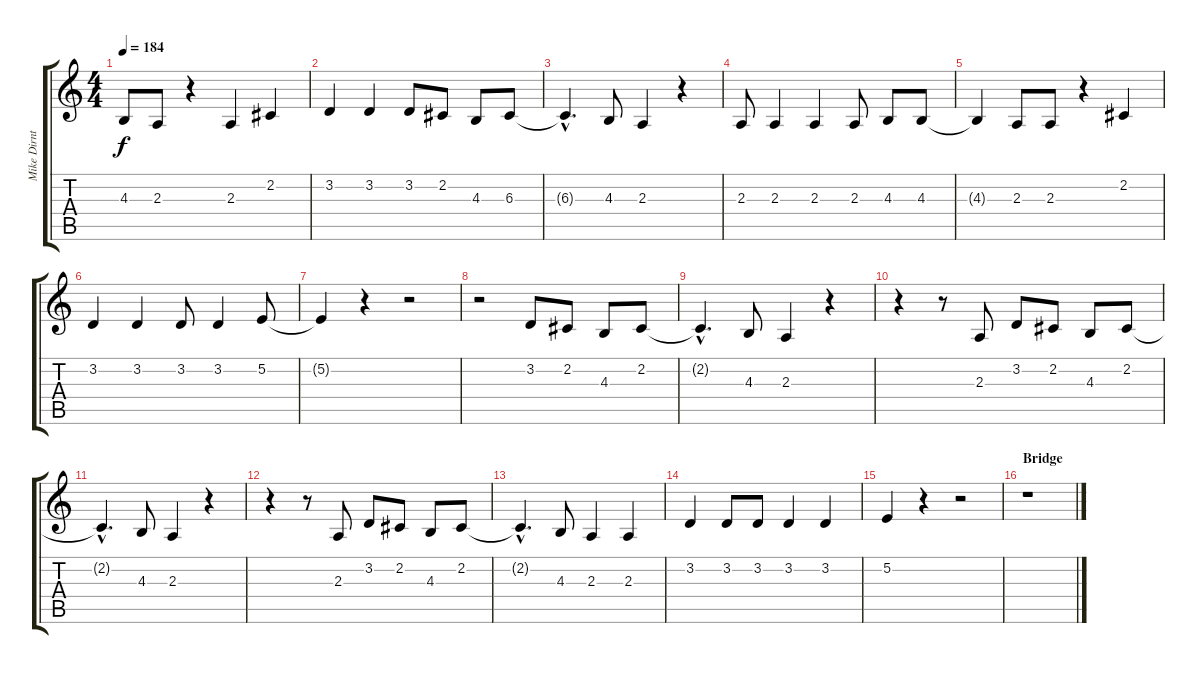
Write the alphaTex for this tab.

\track ("Mike Dirnt (Back Vocals)" "Mike Dirnt") {instrument tenorsax}
\staff {score tabs}
\tuning (E4 B3 G3 D3 A2 E2) {hide}
\ts (4 4)
\tempo 184
\clef g2
\ks c
4.3{t}.8{dy f} 2.3.8 r.4 2.3.4 2.2.4 |
3.2.4 3.2.4 3.2.8 2.2.8 4.3.8 6.3.8 |
6.3{hac t}.4{d} 4.3.8 2.3.4 r.4 |
2.3.8 2.3.4 2.3.4 2.3.8 4.3.8 4.3.8 |
4.3{t}.4 2.3.8 2.3.8 r.4 2.2.4 |
3.2.4 3.2.4 3.2.8 3.2.4 5.2.8 |
5.2{t}.4 r.4 r.2 |
r.2 3.2.8 2.2.8 4.3.8 2.2.8 |
2.2{hac t}.4{d} 4.3.8 2.3.4 r.4 |
r.4 r.8 2.3.8 3.2.8 2.2.8 4.3.8 2.2.8 |
2.2{hac t}.4{d} 4.3.8 2.3.4 r.4 |
r.4 r.8 2.3.8 3.2.8 2.2.8 4.3.8 2.2.8 |
2.2{hac t}.4{d} 4.3.8 2.3.4 2.3.4 |
3.2.4 3.2.8 3.2.8 3.2.4 3.2.4 |
5.2.4 r.4 r.2 |
\section ("" "Bridge")
r.1
